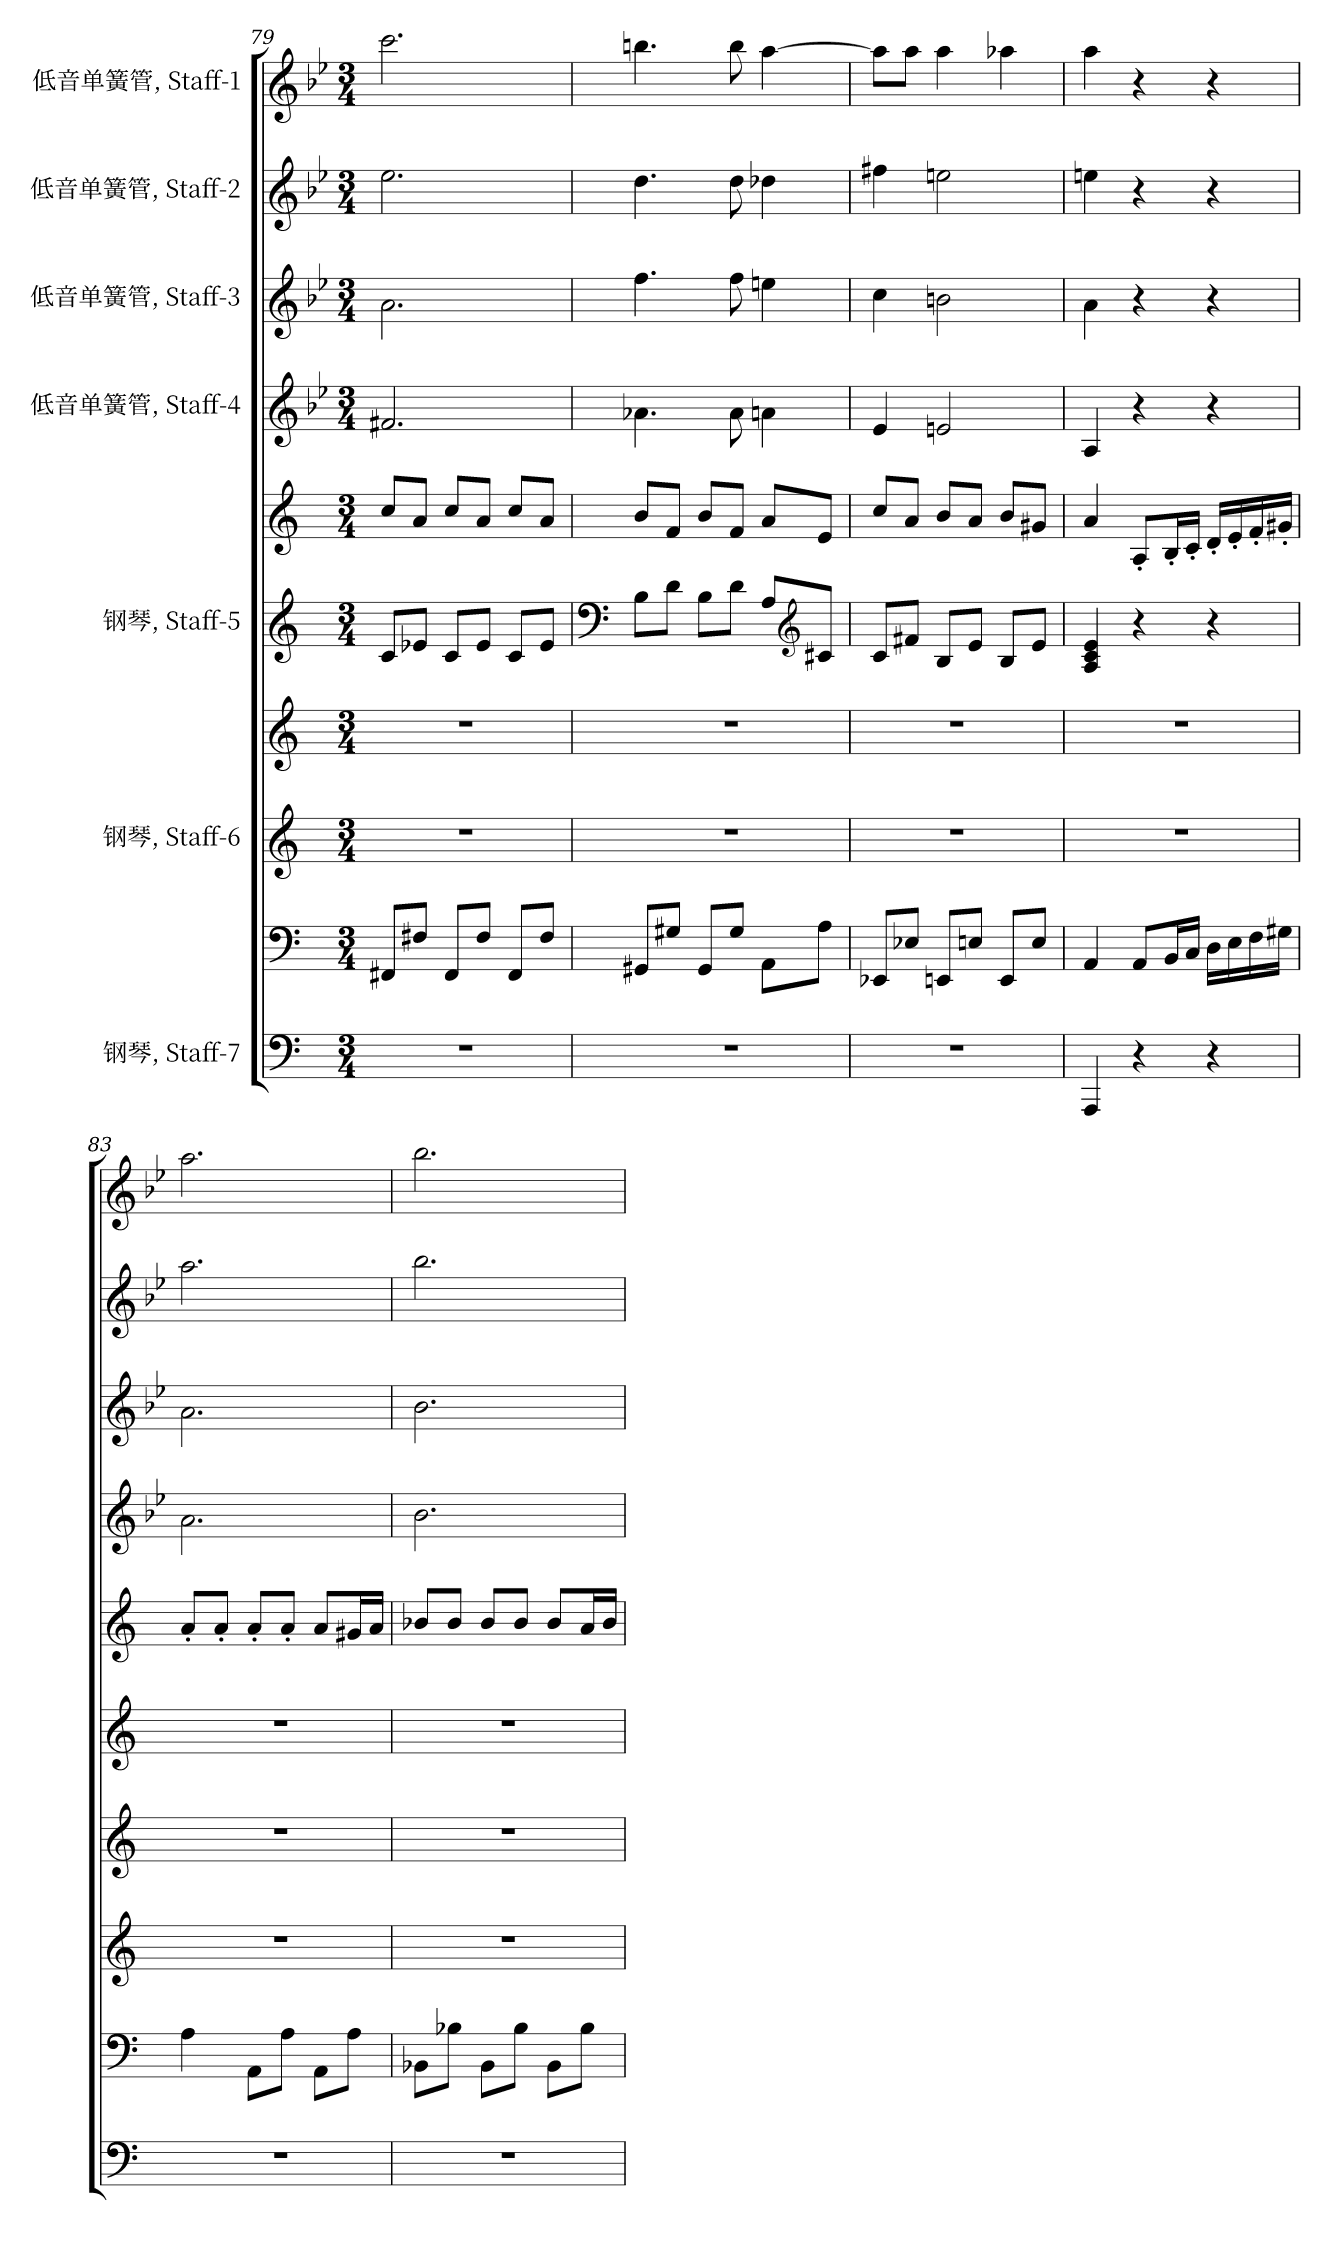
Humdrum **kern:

**kern	**kern	**kern	**kern	**kern	**kern	**kern	**kern	**kern	**kern
*part7	*part7	*part6	*part6	*part5	*part5	*part4	*part3	*part2	*part1
*staff10	*staff9	*staff8	*staff7	*staff6	*staff5	*staff4	*staff3	*staff2	*staff1
*I"钢琴, Staff-7	*	*I"钢琴, Staff-6	*	*I"钢琴, Staff-5	*	*I"低音单簧管, Staff-4	*I"低音单簧管, Staff-3	*I"低音单簧管, Staff-2	*I"低音单簧管, Staff-1
*clefF4	*clefF4	*clefG2	*clefG2	*clefG2	*clefG2	*clefG2	*clefG2	*clefG2	*clefG2
*	*	*	*	*	*	*ITrd8c14	*ITrd8c14	*ITrd8c14	*ITrd8c14
*k[]	*k[]	*k[]	*k[]	*k[]	*k[]	*k[b-e-]	*k[b-e-]	*k[b-e-]	*k[b-e-]
*M3/4	*M3/4	*M3/4	*M3/4	*M3/4	*M3/4	*M3/4	*M3/4	*M3/4	*M3/4
=79	=79	=79	=79	=79	=79	=79	=79	=79	=79
2.r	8FF#X/L	2.r	2.r	8c/L	8cc/L	2.F#X/	2.A\	2.e-\	2.cc\
.	8F#X/J	.	.	8e-X/J	8a/J	.	.	.	.
.	8FF#/L	.	.	8c/L	8cc/L	.	.	.	.
.	8F#/J	.	.	8e-/J	8a/J	.	.	.	.
.	8FF#/L	.	.	8c/L	8cc/L	.	.	.	.
.	8F#/J	.	.	8e-/J	8a/J	.	.	.	.
=80	=80	=80	=80	=80	=80	=80	=80	=80	=80
*	*	*	*	*clefF4	*	*	*	*	*
2.r	8GG#X/L	2.r	2.r	8B\L	8b/L	4.A-X\	4.f\	4.d\	4.bn\
.	8G#X/J	.	.	8d\J	8f/J	.	.	.	.
.	8GG#/L	.	.	8B\L	8b/L	.	.	.	.
.	8G#/J	.	.	8d\J	8f/J	8A-\	8f\	8d\	8b\
.	8AA\L	.	.	8A/L	8a/L	4An\	4en\	4d-X\	[4a\
*	*	*	*	*clefG2	*	*	*	*	*
.	8A\J	.	.	8c#X/J	8e/J	.	.	.	.
!!LO:PB:g=z
=81	=81	=81	=81	=81	=81	=81	=81	=81	=81
2.r	8EE-X/L	2.r	2.r	8c/L	8cc/L	4E-/	4c\	4f#X\	8a\L]
.	8E-X/J	.	.	8f#X/J	8a/J	.	.	.	8a\J
.	8EEn/L	.	.	8B/L	8b/L	2En/	2Bn\	2en\	4a\
.	8En/J	.	.	8e/J	8a/J	.	.	.	.
.	8EE/L	.	.	8B/L	8b/L	.	.	.	4a-X\
.	8E/J	.	.	8e/J	8g#X/J	.	.	.	.
=82	=82	=82	=82	=82	=82	=82	=82	=82	=82
4AAA/	4AA/	2.r	2.r	4A/ 4c/ 4e/	4a/	4AA/	4A\	4en\	4a\
4r	8AA/L	.	.	4r	8A'/L	4r	4r	4r	4r
.	16BB/L	.	.	.	16B'/L	.	.	.	.
.	16C/JJ	.	.	.	16c'/JJ	.	.	.	.
4r	16D\LL	.	.	4r	16d'/LL	4r	4r	4r	4r
.	16E\	.	.	.	16e'/	.	.	.	.
.	16F\	.	.	.	16f'/	.	.	.	.
.	16G#X\JJ	.	.	.	16g#X'/JJ	.	.	.	.
=83	=83	=83	=83	=83	=83	=83	=83	=83	=83
2.r	4A\	2.r	2.r	2.r	8a'/L	2.A\	2.A\	2.a\	2.a\
.	.	.	.	.	8a'/J	.	.	.	.
.	8AA\L	.	.	.	8a'/L	.	.	.	.
.	8A\J	.	.	.	8a'/J	.	.	.	.
.	8AA\L	.	.	.	8a/L	.	.	.	.
.	8A\J	.	.	.	16g#X/L	.	.	.	.
.	.	.	.	.	16a/JJ	.	.	.	.
=84	=84	=84	=84	=84	=84	=84	=84	=84	=84
2.r	8BB-X\L	2.r	2.r	2.r	8b-X/L	2.B-\	2.B-\	2.b-\	2.b-\
.	8B-X\J	.	.	.	8b-/J	.	.	.	.
.	8BB-\L	.	.	.	8b-/L	.	.	.	.
.	8B-\J	.	.	.	8b-/J	.	.	.	.
.	8BB-\L	.	.	.	8b-/L	.	.	.	.
.	8B-\J	.	.	.	16a/L	.	.	.	.
.	.	.	.	.	16b-/JJ	.	.	.	.
=	=	=	=	=	=	=	=	=	=
*-	*-	*-	*-	*-	*-	*-	*-	*-	*-
